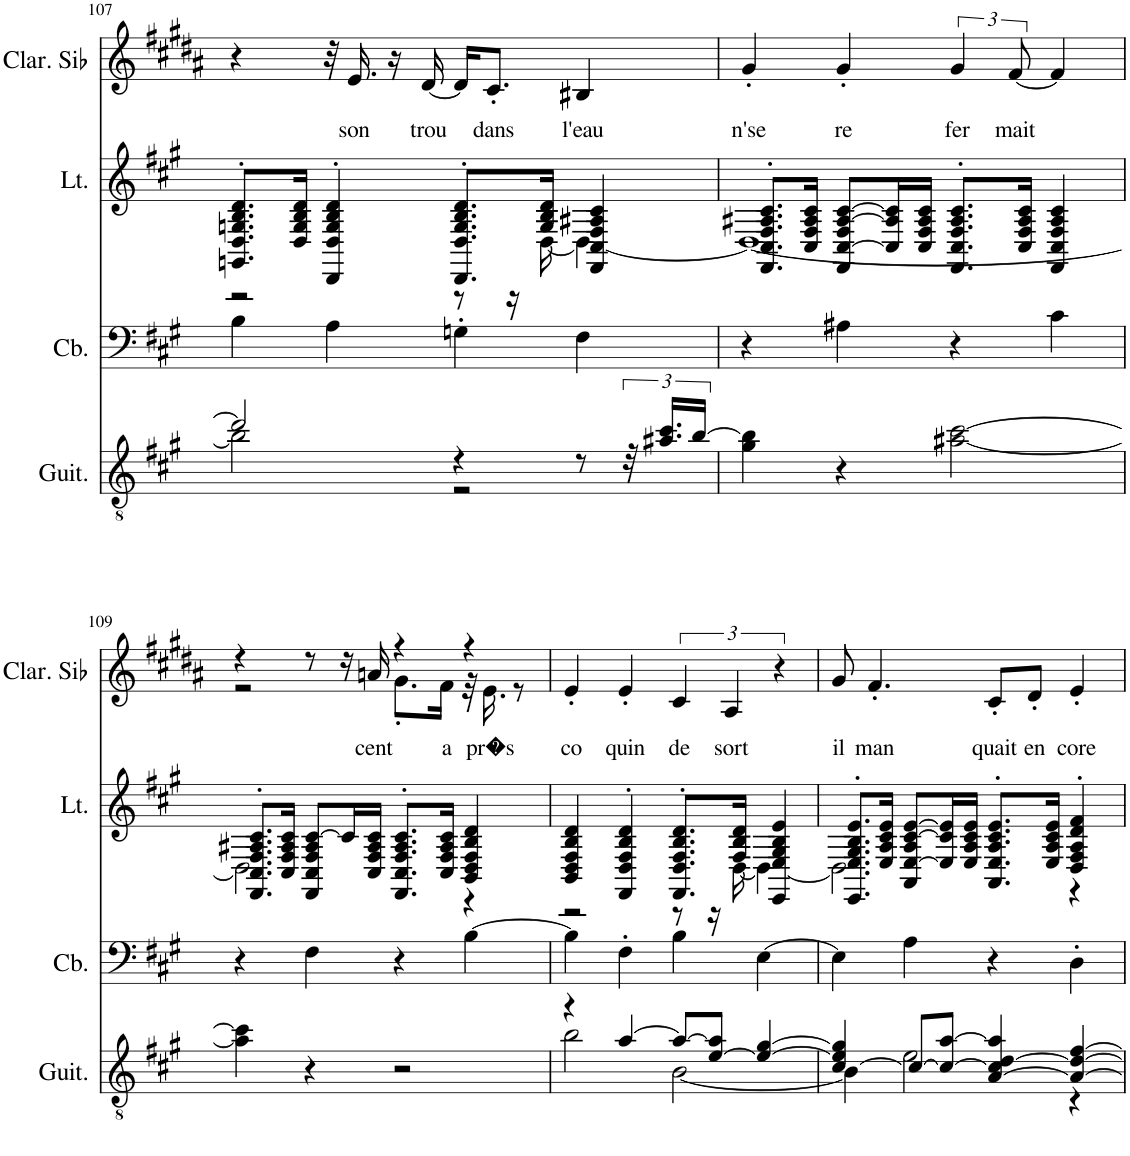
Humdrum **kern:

**kern	**kern	**kern	**kern	**text
*part4	*part3	*part2	*part1	*part1
*staff4	*staff3	*staff2	*staff1	*staff1
*I"Guitare acoustique, Gtr Jazz	*I"Contrebasse, CtreBass	*I"Luth, Gtr Acc	*I"Clarinette en Sib	*
*I'Guit.	*I'Cb.	*I'Lt.	*I'Clar. Sib	*
!!LO:PB:g=z
*clefGv2	*clefF4	*clefG2	*clefG2	*
*	*Trd7c12	*	*Trd1c2	*
*k[f#c#g#]	*k[f#c#g#]	*k[f#c#g#]	*k[f#c#g#d#a#]	*
*M4/4	*M4/4	*M4/4	*M4/4	*
=107	=107	=107	=107	=107
*^	*	*^	*	*
2dd/]	2b\]	4B\	8.GGn/' 8.D/' 8.Gn/' 8.B/' 8.d/'L	2r	4r	.
.	.	.	16D/ 16G/ 16B/ 16d/Jk	.	.	.
.	.	4A\	4DD/' 4D/' 4G/' 4B/' 4d/'	.	32r	.
!	!	!	!	!	!	!LO:LY:b
.	.	.	.	.	16.e/	son
.	.	.	.	.	16r	.
!	!	!	!	!	!	!LO:LY:b
.	.	.	.	.	[16d#/	trou
4r	2r	4Gn'\	8.DD/' 8.D/' 8.G/' 8.B/' 8.d/'L	8r	16d#/KL]	.
!	!	!	!	!	!	!LO:LY:b
.	.	.	.	.	8.c#'/J	dans
.	.	.	.	16r	.	.
.	.	.	16G/ 16B/ 16d/Jk	[16D\	.	.
!	!	!	!	!	!	!LO:LY:b
8r	.	4F#\	4FF#/ 4C#/ 4F#/ 4A#X/ 4c#/	4D\_	4B#X/	l'eau
48r	.	.	.	.	.	.
24.a#X/ 24.cc#/LL	.	.	.	.	.	.
[24b/JJ	.	.	.	.	.	.
*v	*v	*	*	*	*	*
=108	=108	=108	=108	=108	=108
!	!	!	!	!	!LO:LY:b
4g#\ 4b\]	4r	8.FF#/' 8.C#/' 8.F#/' 8.A#X/' 8.c#/'L	1D_	4g#'/	n'se
.	.	16C#/ 16F#/ 16A#/ 16c#/Jk	.	.	.
!	!	!	!	!	!LO:LY:b
4r	4A#X\	8FF#/ [8C#/ 8F#/ [8A#/ [8c#/L	.	4g#'/	re
.	.	16C#/] 16A#/] 16c#/]L	.	.	.
.	.	16C#/ 16F#/ 16A#/ 16c#/JJ	.	.	.
!	!	!	!	!	!LO:LY:b
[2a#X\ [2cc#\	4r	8.FF#/' 8.C#/' 8.F#/' 8.A#/' 8.c#/'L	.	6g#/	fer
!	!	!	!	!	!LO:LY:b
.	.	.	.	[12f#/	mait
.	.	16C#/ 16F#/ 16A#/ 16c#/Jk	.	.	.
.	4c#\	4FF#/ 4C#/ 4F#/ 4A#/ 4c#/	.	4f#/]	.
!!LO:LB:g=z
=109	=109	=109	=109	=109	=109
*	*	*	*	*^	*
4a#\] 4cc#\]	4r	8.FF#/' 8.C#/' 8.F#/' 8.A#X/' 8.c#/'L	2.D\]	4r	2r	.
.	.	16C#/ 16F#/ 16A#/ 16c#/Jk	.	.	.	.
4r	4F#\	8FF#/ 8C#/ 8F#/ 8A#/ [8c#/L	.	8r	.	.
.	.	16c#/L]	.	16r	.	.
!	!	!	!	!	!	!LO:LY:b
.	.	16C#/ 16F#/ 16A#/ 16c#/JJ	.	16an/	.	cent
2r	4r	8.FF#/' 8.C#/' 8.F#/' 8.A#/' 8.c#/'L	.	4r	8.g#'\L	.
!	!	!	!	!	!	!LO:LY:b
.	.	16C#/ 16F#/ 16A#/ 16c#/Jk	.	.	16f#\Jk	a
.	[4B\	4BB/ 4D/ 4F#/ 4B/ 4d/	4r	4r	32r	.
!	!	!	!	!	!	!LO:LY:b
.	.	.	.	.	16.e\	pr�s
.	.	.	.	.	8r	.
=110	=110	=110	=110	=110	=110	=110
*^	*	*	*	*	*	*
!	!	!	!	!	!	!	!LO:LY:b
*	*	*	*	*	*v	*v	*
4r	2b\	4B\]	4BB/ 4D/ 4F#/ 4B/ 4d/	2r	4e'/	co
!	!	!	!	!	!	!LO:LY:b
[4a/	.	4F#'\	4FF#/' 4D/' 4F#/' 4B/' 4d/'	.	4e'/	quin
!	!	!	!	!	!	!LO:LY:b
8a/L_	[2B\	4B\	8.FF#/' 8.D/' 8.F#/' 8.B/' 8.d/'L	8r	6c#/	de
[8e/ 8a/]J	.	.	.	16r	.	.
!	!	!	!	!	!	!LO:LY:b
.	.	.	.	.	6A#/	sort
.	.	.	16F#/ 16B/ 16d/Jk	[16D\	.	.
4e/_ [4g#/	.	[4E\	4EE/ 4E/ 4G#/ 4B/ 4e/	4D\_	.	.
.	.	.	.	.	6r	.
=111	=111	=111	=111	=111	=111	=111
!	!	!	!	!	!	!LO:LY:b
[4c#/ 4e/] 4g#/]	4B\]	4E\]	8.EE/' 8.E/' 8.G#/' 8.B/' 8.e/'L	2.D\]	8g#/	il
!	!	!	!	!	!	!LO:LY:b
.	.	.	.	.	4.f#'/	man
.	.	.	16E/ 16A/ 16c#/ 16e/Jk	.	.	.
8c#/L_	2e\	4A\	8AA/ [8E/ 8A/ [8c#/ [8e/L	.	.	.
8c#/_ [8a/J	.	.	16E/] 16c#/] 16e/]L	.	.	.
.	.	.	16E/ 16A/ 16c#/ 16e/JJ	.	.	.
!	!	!	!	!	!	!LO:LY:b
[4A/ 4c#/] [4d/ 4a/]	.	4r	8.AA/' 8.E/' 8.A/' 8.c#/' 8.e/'L	.	8c#'/L	quait
!	!	!	!	!	!	!LO:LY:b
.	.	.	.	.	8d#'/J	en
.	.	.	16E/ 16A/ 16c#/ 16e/Jk	.	.	.
!	!	!	!	!	!	!LO:LY:b
4A/_ 4d/_ [4f#/	4r	4D'\	4D/' 4F#/' 4A/' 4d/' 4f#/'	4r	4e'/	core
*v	*v	*	*v	*v	*	*
=	=	=	=	=
*-	*-	*-	*-	*-
